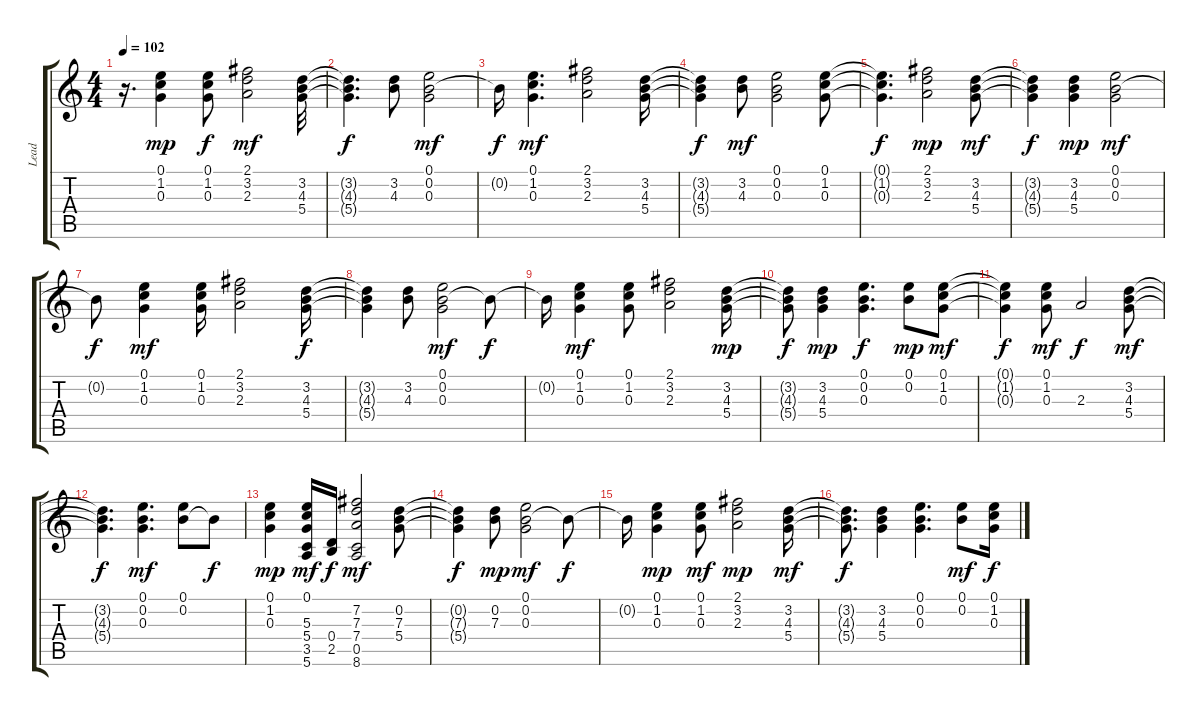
\track ("Lead" "Lead") {instrument electricguitarclean}
\staff {score tabs}
\tuning (E4 B3 G3 D3 A2 E2) {hide}
\ts (4 4)
\tempo 102
\clef g2
\ks c
r.16{d dy f} (0.1 1.2 0.3).4{dy mp} (0.1 1.2 0.3).8{dy f} (2.1 3.2 2.3).2{dy mf} (3.2 4.3 5.4).32 |
(3.2{t} 4.3{t} 5.4{t}).4{d dy f} (3.2 4.3).8 (0.1 0.2 0.3).2{dy mf} |
0.2{t}.16{dy f} (0.1 1.2 0.3).4{d dy mf} (2.1 3.2 2.3).2 (3.2 4.3 5.4).16 |
(3.2{t} 4.3{t} 5.4{t}).4{dy f} (3.2 4.3).8{dy mf} (0.1 0.2 0.3).2 (0.1 1.2 0.3).8 |
(0.1{t} 1.2{t} 0.3{t}).4{d dy f} (2.1 3.2 2.3).2{dy mp} (3.2 4.3 5.4).8{dy mf} |
(3.2{t} 4.3{t} 5.4{t}).4{dy f} (3.2 4.3 5.4).4{dy mp} (0.1 0.2 0.3).2{dy mf} |
0.2{t}.8{dy f} (0.1 1.2 0.3).4{dy mf} (0.1 1.2 0.3).16 (2.1 3.2 2.3).2 (3.2 4.3 5.4).16{dy f} |
(3.2{t} 4.3{t} 5.4{t}).4 (3.2 4.3).8 (0.1 0.2 0.3).2{dy mf} 0.2{t}.8{dy f} |
0.2{t}.16 (0.1 1.2 0.3).4{dy mf} (0.1 1.2 0.3).8 (2.1 3.2 2.3).2 (3.2 4.3 5.4).16{dy mp} |
(3.2{t} 4.3{t} 5.4{t}).8{dy f} (3.2 4.3 5.4).4{dy mp} (0.1 0.2 0.3).4{d dy f} (0.1 0.2).8{dy mp} (0.1 1.2 0.3).8{dy mf} |
(0.1{t} 1.2{t} 0.3{t}).4{dy f} (0.1 1.2 0.3).8{dy mf} 2.3.2{dy f} (3.2 4.3 5.4).8{dy mf} |
(3.2{t} 4.3{t} 5.4{t}).4{d dy f} (0.1 0.2 0.3).4{d dy mf} (0.1 0.2).8 0.2{t}.8{dy f} |
(0.1 1.2 0.3).4{dy mp} (0.1 5.3 5.4 3.5 5.6).16{dy mf} (0.4 2.5).16{dy f} (7.2 7.3 7.4 0.5 8.6).2{dy mf} (0.2 7.3 5.4).8 |
(0.2{t} 7.3{t} 5.4{t}).4{dy f} (0.2 7.3).8{dy mp} (0.1 0.2 0.3).2{dy mf} 0.2{t}.8{dy f} |
0.2{t}.16 (0.1 1.2 0.3).4{dy mp} (0.1 1.2 0.3).8{dy mf} (2.1 3.2 2.3).2{dy mp} (3.2 4.3 5.4).16{dy mf} |
(3.2{t} 4.3{t} 5.4{t}).8{d dy f} (3.2 4.3 5.4).4 (0.1 0.2 0.3).4{d} (0.1 0.2).8{dy mf} (0.1 1.2 0.3).16{dy f}
